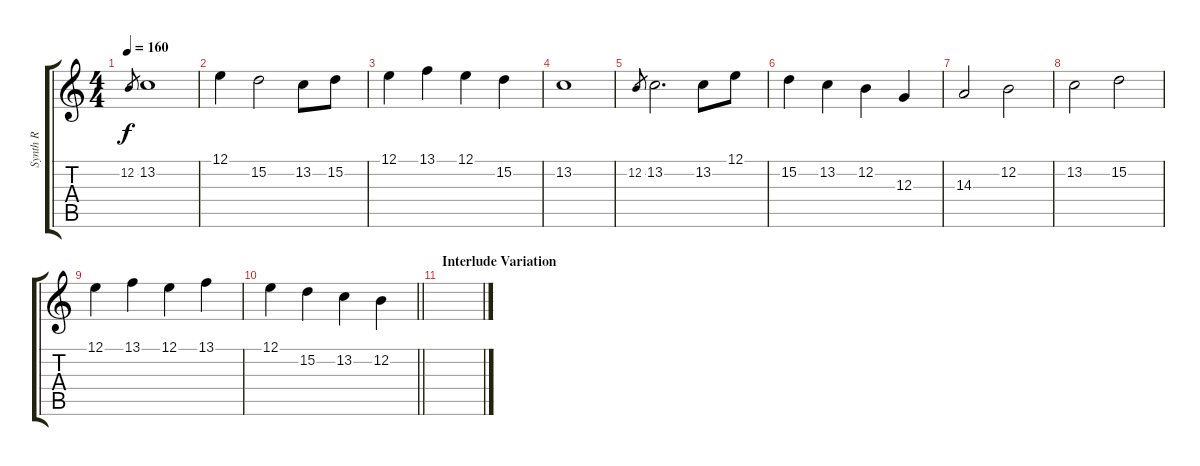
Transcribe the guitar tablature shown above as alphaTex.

\track ("Synth R" "Synth R") {instrument stringensemble1}
\staff {score tabs}
\tuning (E4 B3 G3 D3 A2 E2) {hide}
\ts (4 4)
\tempo 160
\clef g2
\ks c
12.2.8{gr dy f} 13.2.1 |
12.1.4 15.2.2 13.2.8 15.2.8 |
12.1.4 13.1.4 12.1.4 15.2.4 |
13.2.1 |
12.2.8{gr} 13.2.2{d} 13.2.8 12.1.8 |
15.2.4 13.2.4 12.2.4 12.3.4 |
14.3.2 12.2.2 |
13.2.2 15.2.2 |
12.1.4 13.1.4 12.1.4 13.1.4 |
\barLineRight lightlight
12.1.4 15.2.4 13.2.4 12.2.4 |
\section ("" "Interlude Variation")
